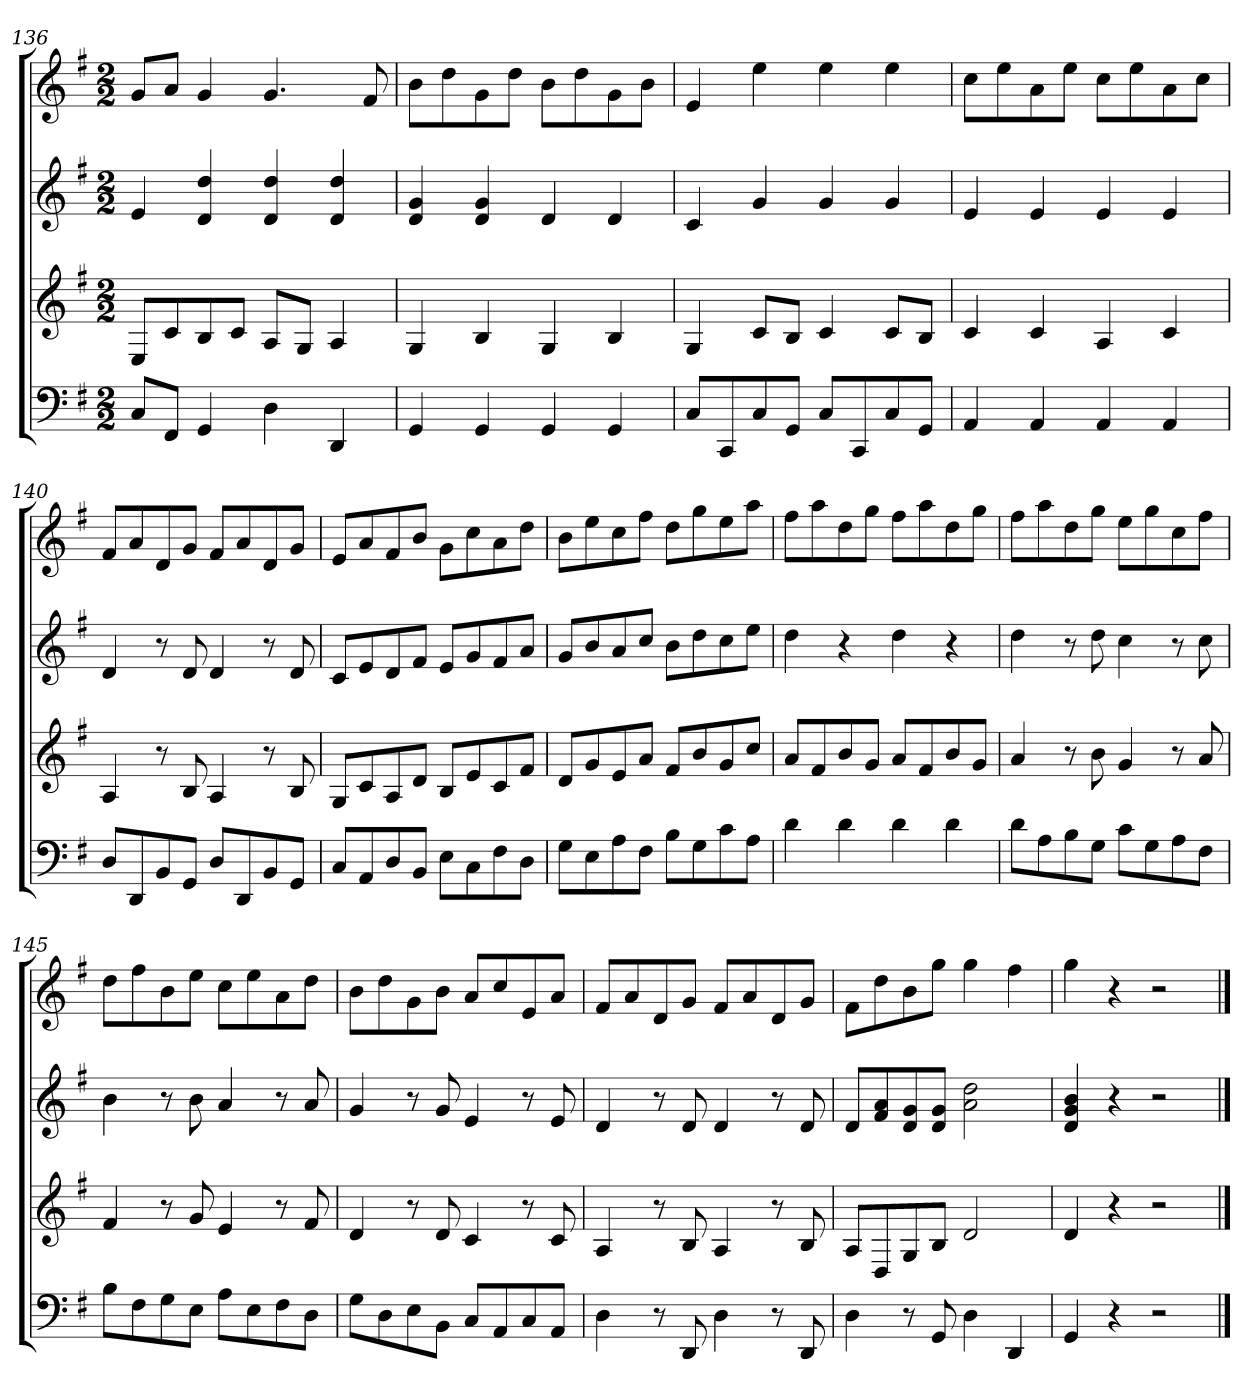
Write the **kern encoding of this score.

**kern	**kern	**kern	**kern
*part4	*part3	*part2	*part1
*staff4	*staff3	*staff2	*staff1
*k[f#]	*k[f#]	*k[f#]	*k[f#]
*M2/2	*M2/2	*M2/2	*M2/2
=136	=136	=136	=136
8CL	8EL	4e	8gL
8FF#J	8c	.	8aJ
4GG	8B	4d 4dd	4g
.	8cJ	.	.
4D	8AL	4d 4dd	4.g
.	8GJ	.	.
4DD	4A	4d 4dd	.
.	.	.	8f#
=137	=137	=137	=137
4GG	4G	4d 4g	8bL
.	.	.	8dd
4GG	4B	4d 4g	8g
.	.	.	8ddJ
4GG	4G	4d	8bL
.	.	.	8dd
4GG	4B	4d	8g
.	.	.	8bJ
=138	=138	=138	=138
8CL	4G	4c	4e
8CC	.	.	.
8C	8cL	4g	4ee
8GGJ	8BJ	.	.
8CL	4c	4g	4ee
8CC	.	.	.
8C	8cL	4g	4ee
8GGJ	8BJ	.	.
=139	=139	=139	=139
4AA	4c	4e	8ccL
.	.	.	8ee
4AA	4c	4e	8a
.	.	.	8eeJ
4AA	4A	4e	8ccL
.	.	.	8ee
4AA	4c	4e	8a
.	.	.	8ccJ
=140	=140	=140	=140
8DL	4A	4d	8f#L
8DD	.	.	8a
8BB	8r	8r	8d
8GGJ	8B	8d	8gJ
8DL	4A	4d	8f#L
8DD	.	.	8a
8BB	8r	8r	8d
8GGJ	8B	8d	8gJ
=141	=141	=141	=141
8CL	8GL	8cL	8eL
8AA	8c	8e	8a
8D	8A	8d	8f#
8BBJ	8dJ	8f#J	8bJ
8EL	8BL	8eL	8gL
8C	8e	8g	8cc
8F#	8c	8f#	8a
8DJ	8f#J	8aJ	8ddJ
=142	=142	=142	=142
8GL	8dL	8gL	8bL
8E	8g	8b	8ee
8A	8e	8a	8cc
8F#J	8aJ	8ccJ	8ff#J
8BL	8f#L	8bL	8ddL
8G	8b	8dd	8gg
8c	8g	8cc	8ee
8AJ	8ccJ	8eeJ	8aaJ
=143	=143	=143	=143
4d	8aL	4dd	8ff#L
.	8f#	.	8aa
4d	8b	4r	8dd
.	8gJ	.	8ggJ
4d	8aL	4dd	8ff#L
.	8f#	.	8aa
4d	8b	4r	8dd
.	8gJ	.	8ggJ
=144	=144	=144	=144
8dL	4a	4dd	8ff#L
8A	.	.	8aa
8B	8r	8r	8dd
8GJ	8b	8dd	8ggJ
8cL	4g	4cc	8eeL
8G	.	.	8gg
8A	8r	8r	8cc
8F#J	8a	8cc	8ff#J
=145	=145	=145	=145
8BL	4f#	4b	8ddL
8F#	.	.	8ff#
8G	8r	8r	8b
8EJ	8g	8b	8eeJ
8AL	4e	4a	8ccL
8E	.	.	8ee
8F#	8r	8r	8a
8DJ	8f#	8a	8ddJ
=146	=146	=146	=146
8GL	4d	4g	8bL
8D	.	.	8dd
8E	8r	8r	8g
8BBJ	8d	8g	8bJ
8CL	4c	4e	8aL
8AA	.	.	8cc
8C	8r	8r	8e
8AAJ	8c	8e	8aJ
=147	=147	=147	=147
4D	4A	4d	8f#L
.	.	.	8a
8r	8r	8r	8d
8DD	8B	8d	8gJ
4D	4A	4d	8f#L
.	.	.	8a
8r	8r	8r	8d
8DD	8B	8d	8gJ
=148	=148	=148	=148
4D	8AL	8dL	8f#L
.	8D	8f# 8a	8dd
8r	8G	8d 8g	8b
8GG	8BJ	8d 8gJ	8ggJ
4D	2d	2a 2dd	4gg
4DD	.	.	4ff#
=149	=149	=149	=149
4GG	4d	4d 4g 4b	4gg
4r	4r	4r	4r
2r	2r	2r	2r
==	==	==	==
*-	*-	*-	*-
